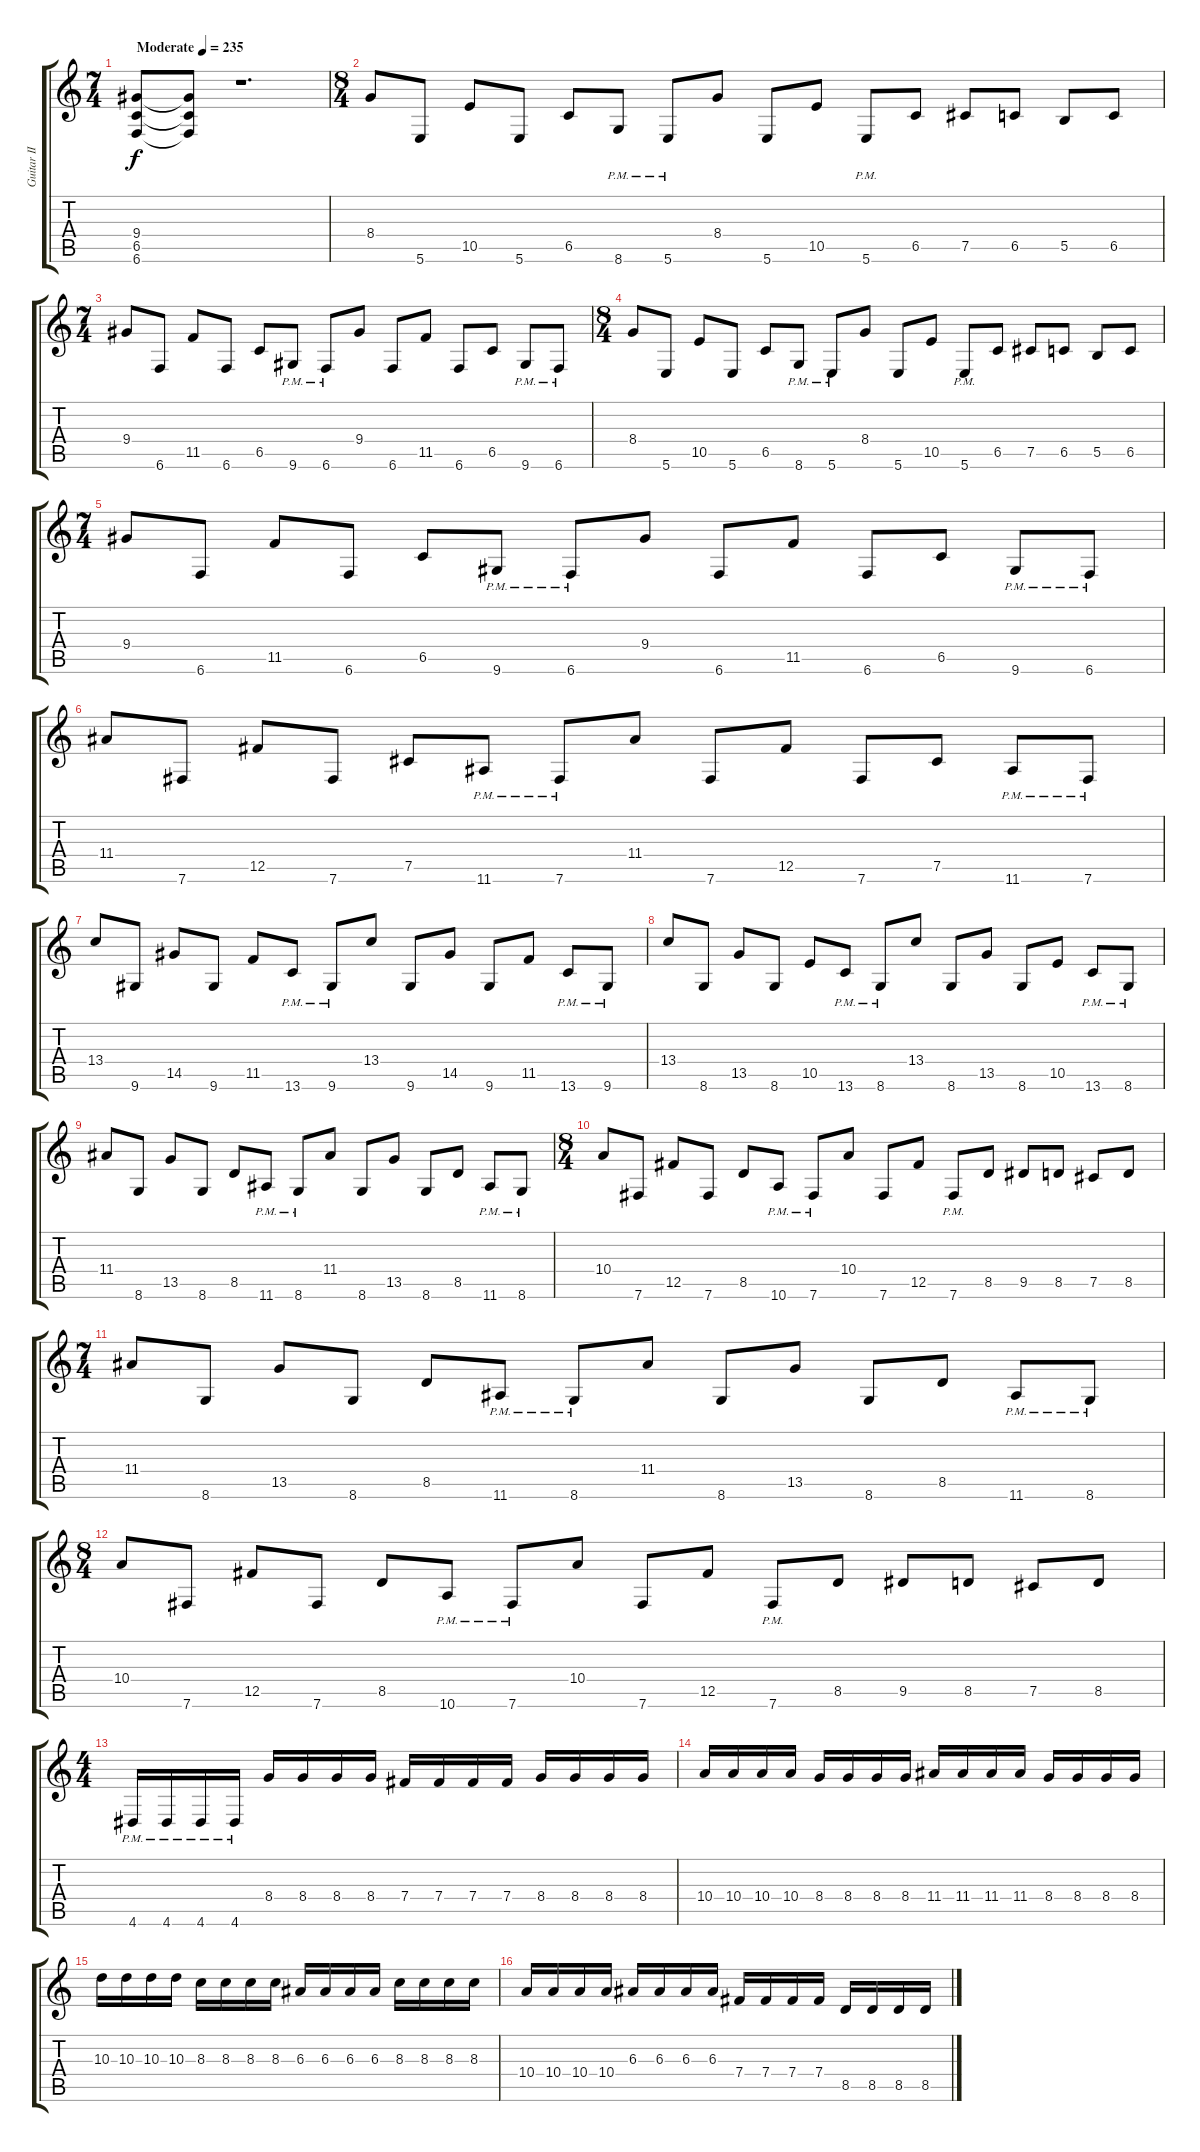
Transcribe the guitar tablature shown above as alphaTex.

\track ("Guitar II" "Guitar II") {instrument distortionguitar}
\staff {score tabs}
\tuning (Db4 Ab3 E3 B2 Gb2 B1) {hide}
\ts (7 4)
\tempo (235 "Moderate")
\clef g2
\ks c
(9.4 6.5 6.6).8{dy f instrument distortionguitar} (9.4{t} 6.5{t} 6.6{t}).8 r.1{d} |
\ts (8 4)
8.4.8 5.6.8 10.5.8 5.6.8 6.5.8 8.6{pm}.8 5.6{pm}.8 8.4.8 5.6.8 10.5.8 5.6{pm}.8 6.5.8 7.5.8 6.5.8 5.5.8 6.5.8 |
\ts (7 4)
9.4.8 6.6.8 11.5.8 6.6.8 6.5.8 9.6{pm}.8 6.6{pm}.8 9.4.8 6.6.8 11.5.8 6.6.8 6.5.8 9.6{pm}.8 6.6{pm}.8 |
\ts (8 4)
8.4.8 5.6.8 10.5.8 5.6.8 6.5.8 8.6{pm}.8 5.6{pm}.8 8.4.8 5.6.8 10.5.8 5.6{pm}.8 6.5.8 7.5.8 6.5.8 5.5.8 6.5.8 |
\ts (7 4)
9.4.8 6.6.8 11.5.8 6.6.8 6.5.8 9.6{pm}.8 6.6{pm}.8 9.4.8 6.6.8 11.5.8 6.6.8 6.5.8 9.6{pm}.8 6.6{pm}.8 |
11.4.8 7.6.8 12.5.8 7.6.8 7.5.8 11.6{pm}.8 7.6{pm}.8 11.4.8 7.6.8 12.5.8 7.6.8 7.5.8 11.6{pm}.8 7.6{pm}.8 |
13.4.8 9.6.8 14.5.8 9.6.8 11.5.8 13.6{pm}.8 9.6{pm}.8 13.4.8 9.6.8 14.5.8 9.6.8 11.5.8 13.6{pm}.8 9.6{pm}.8 |
13.4.8 8.6.8 13.5.8 8.6.8 10.5.8 13.6{pm}.8 8.6{pm}.8 13.4.8 8.6.8 13.5.8 8.6.8 10.5.8 13.6{pm}.8 8.6{pm}.8 |
11.4.8 8.6.8 13.5.8 8.6.8 8.5.8 11.6{pm}.8 8.6{pm}.8 11.4.8 8.6.8 13.5.8 8.6.8 8.5.8 11.6{pm}.8 8.6{pm}.8 |
\ts (8 4)
10.4.8 7.6.8 12.5.8 7.6.8 8.5.8 10.6{pm}.8 7.6{pm}.8 10.4.8 7.6.8 12.5.8 7.6{pm}.8 8.5.8 9.5.8 8.5.8 7.5.8 8.5.8 |
\ts (7 4)
11.4.8 8.6.8 13.5.8 8.6.8 8.5.8 11.6{pm}.8 8.6{pm}.8 11.4.8 8.6.8 13.5.8 8.6.8 8.5.8 11.6{pm}.8 8.6{pm}.8 |
\ts (8 4)
10.4.8 7.6.8 12.5.8 7.6.8 8.5.8 10.6{pm}.8 7.6{pm}.8 10.4.8 7.6.8 12.5.8 7.6{pm}.8 8.5.8 9.5.8 8.5.8 7.5.8 8.5.8 |
\ts (4 4)
4.6{pm}.16 4.6{pm}.16 4.6{pm}.16 4.6{pm}.16 8.4.16 8.4.16 8.4.16 8.4.16 7.4.16 7.4.16 7.4.16 7.4.16 8.4.16 8.4.16 8.4.16 8.4.16 |
10.4.16 10.4.16 10.4.16 10.4.16 8.4.16 8.4.16 8.4.16 8.4.16 11.4.16 11.4.16 11.4.16 11.4.16 8.4.16 8.4.16 8.4.16 8.4.16 |
10.3.16 10.3.16 10.3.16 10.3.16 8.3.16 8.3.16 8.3.16 8.3.16 6.3.16 6.3.16 6.3.16 6.3.16 8.3.16 8.3.16 8.3.16 8.3.16 |
10.4.16 10.4.16 10.4.16 10.4.16 6.3.16 6.3.16 6.3.16 6.3.16 7.4.16 7.4.16 7.4.16 7.4.16 8.5.16 8.5.16 8.5.16 8.5.16
